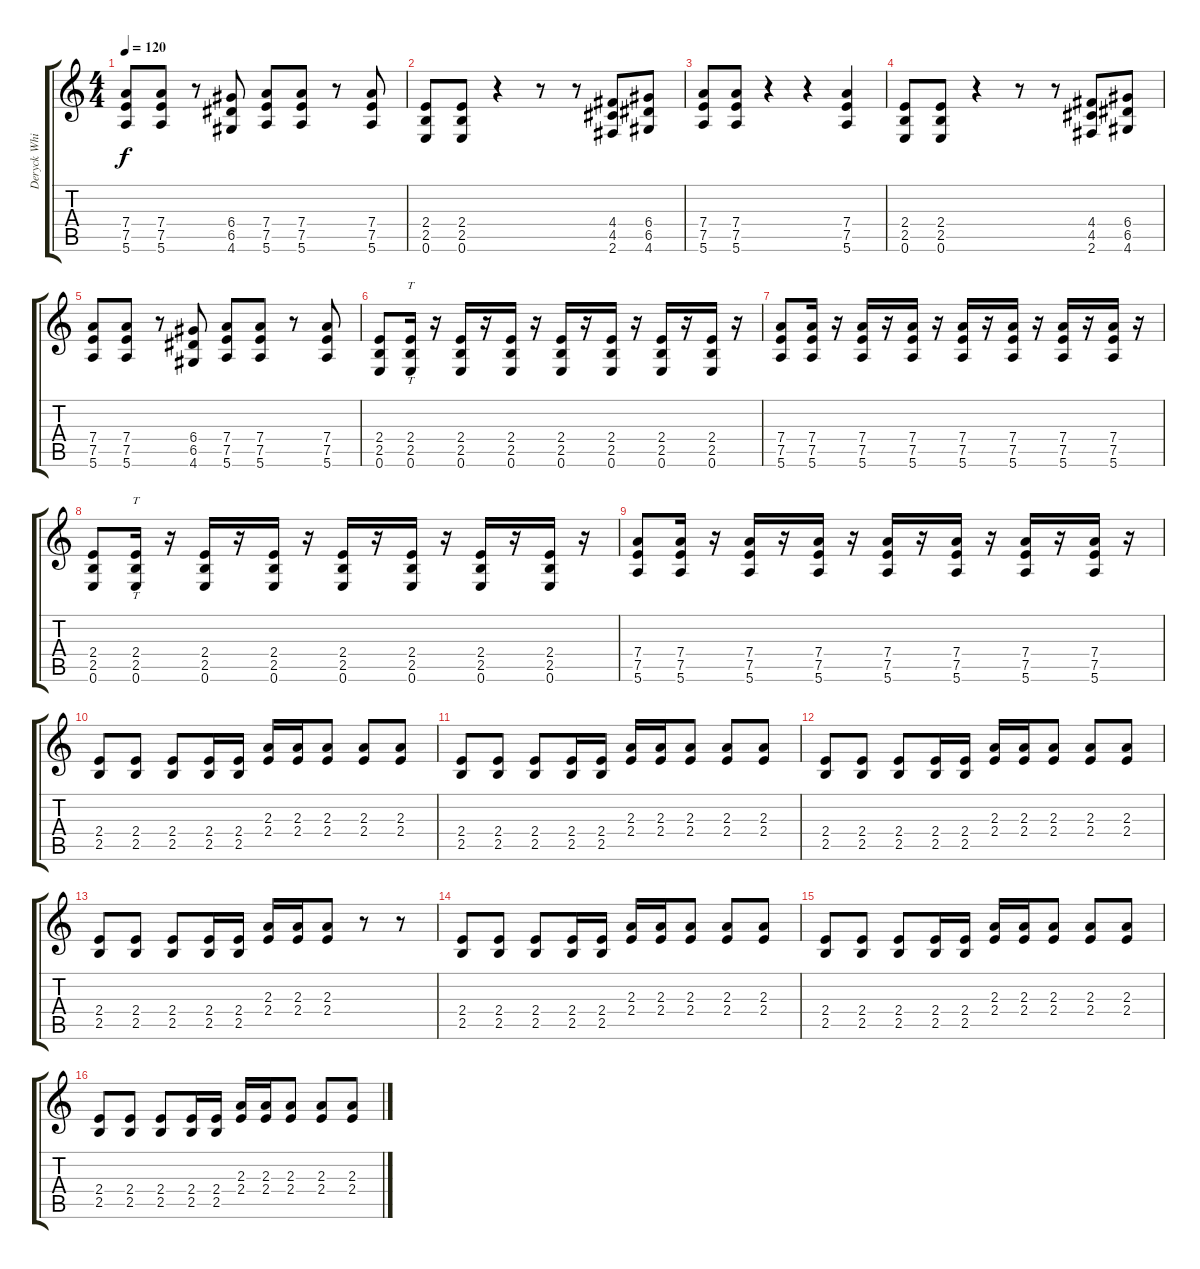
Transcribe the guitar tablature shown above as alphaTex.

\track ("Deryck Whibley (BIZZY D.)" "Deryck Whi") {instrument distortionguitar}
\staff {score tabs}
\tuning (E4 B3 G3 D3 A2 E2) {hide}
\ts (4 4)
\tempo 120
\clef g2
\ks c
(7.4 7.5 5.6).8{dy f} (7.4 7.5 5.6).8 r.8 (6.4 6.5 4.6).8 (7.4 7.5 5.6).8 (7.4 7.5 5.6).8 r.8 (7.4 7.5 5.6).8 |
(2.4 2.5 0.6).8 (2.4 2.5 0.6).8 r.4 r.8 r.8 (4.4 4.5 2.6).8 (6.4 6.5 4.6).8 |
(7.4 7.5 5.6).8 (7.4 7.5 5.6).8 r.4 r.4 (7.4 7.5 5.6).4 |
(2.4 2.5 0.6).8 (2.4 2.5 0.6).8 r.4 r.8 r.8 (4.4 4.5 2.6).8 (6.4 6.5 4.6).8 |
(7.4 7.5 5.6).8 (7.4 7.5 5.6).8 r.8 (6.4 6.5 4.6).8 (7.4 7.5 5.6).8 (7.4 7.5 5.6).8 r.8 (7.4 7.5 5.6).8 |
(2.4 2.5 0.6).8 (2.4 2.5 0.6).16{tt} r.16 (2.4 2.5 0.6).16 r.16 (2.4 2.5 0.6).16 r.16 (2.4 2.5 0.6).16 r.16 (2.4 2.5 0.6).16 r.16 (2.4 2.5 0.6).16 r.16 (2.4 2.5 0.6).16 r.16 |
(7.4 7.5 5.6).8 (7.4 7.5 5.6).16 r.16 (7.4 7.5 5.6).16 r.16 (7.4 7.5 5.6).16 r.16 (7.4 7.5 5.6).16 r.16 (7.4 7.5 5.6).16 r.16 (7.4 7.5 5.6).16 r.16 (7.4 7.5 5.6).16 r.16 |
(2.4 2.5 0.6).8 (2.4 2.5 0.6).16{tt} r.16 (2.4 2.5 0.6).16 r.16 (2.4 2.5 0.6).16 r.16 (2.4 2.5 0.6).16 r.16 (2.4 2.5 0.6).16 r.16 (2.4 2.5 0.6).16 r.16 (2.4 2.5 0.6).16 r.16 |
(7.4 7.5 5.6).8 (7.4 7.5 5.6).16 r.16 (7.4 7.5 5.6).16 r.16 (7.4 7.5 5.6).16 r.16 (7.4 7.5 5.6).16 r.16 (7.4 7.5 5.6).16 r.16 (7.4 7.5 5.6).16 r.16 (7.4 7.5 5.6).16 r.16 |
(2.4 2.5).8 (2.4 2.5).8 (2.4 2.5).8 (2.4 2.5).16 (2.4 2.5).16 (2.3 2.4).16 (2.3 2.4).16 (2.3 2.4).8 (2.3 2.4).8 (2.3 2.4).8 |
(2.4 2.5).8 (2.4 2.5).8 (2.4 2.5).8 (2.4 2.5).16 (2.4 2.5).16 (2.3 2.4).16 (2.3 2.4).16 (2.3 2.4).8 (2.3 2.4).8 (2.3 2.4).8 |
(2.4 2.5).8 (2.4 2.5).8 (2.4 2.5).8 (2.4 2.5).16 (2.4 2.5).16 (2.3 2.4).16 (2.3 2.4).16 (2.3 2.4).8 (2.3 2.4).8 (2.3 2.4).8 |
(2.4 2.5).8 (2.4 2.5).8 (2.4 2.5).8 (2.4 2.5).16 (2.4 2.5).16 (2.3 2.4).16 (2.3 2.4).16 (2.3 2.4).8 r.8 r.8 |
(2.4 2.5).8 (2.4 2.5).8 (2.4 2.5).8 (2.4 2.5).16 (2.4 2.5).16 (2.3 2.4).16 (2.3 2.4).16 (2.3 2.4).8 (2.3 2.4).8 (2.3 2.4).8 |
(2.4 2.5).8 (2.4 2.5).8 (2.4 2.5).8 (2.4 2.5).16 (2.4 2.5).16 (2.3 2.4).16 (2.3 2.4).16 (2.3 2.4).8 (2.3 2.4).8 (2.3 2.4).8 |
(2.4 2.5).8 (2.4 2.5).8 (2.4 2.5).8 (2.4 2.5).16 (2.4 2.5).16 (2.3 2.4).16 (2.3 2.4).16 (2.3 2.4).8 (2.3 2.4).8 (2.3 2.4).8
